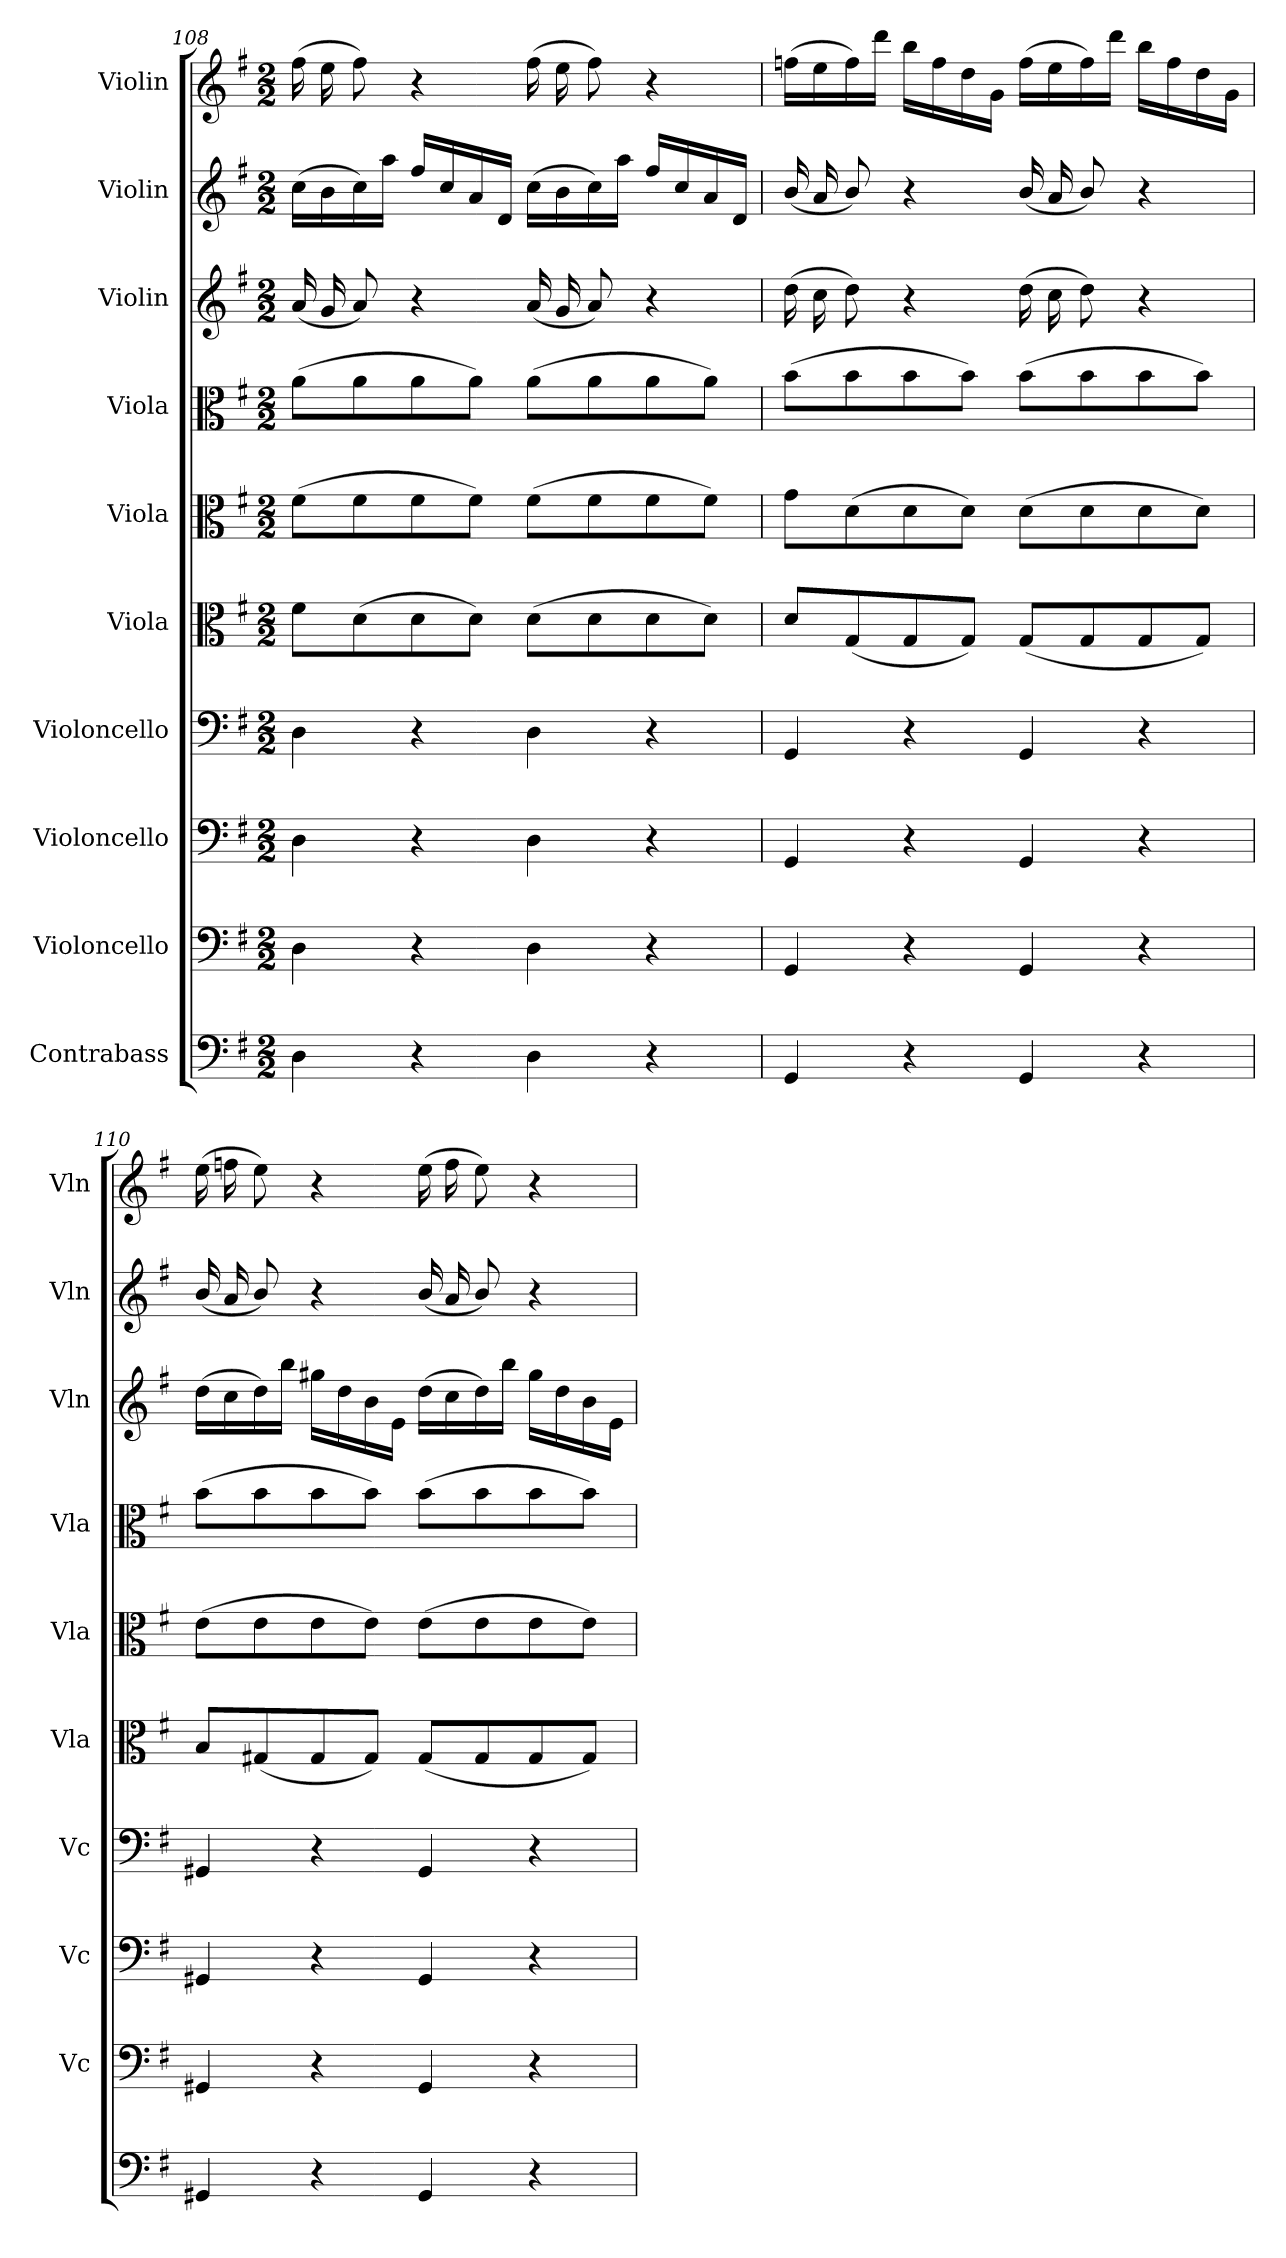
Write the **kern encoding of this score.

**kern	**kern	**kern	**kern	**kern	**kern	**kern	**kern	**kern	**kern
*part10	*part9	*part8	*part7	*part6	*part5	*part4	*part3	*part2	*part1
*staff10	*staff9	*staff8	*staff7	*staff6	*staff5	*staff4	*staff3	*staff2	*staff1
*I"Contrabass	*I"Violoncello	*I"Violoncello	*I"Violoncello	*I"Viola	*I"Viola	*I"Viola	*I"Violin	*I"Violin	*I"Violin
*	*I'Vc	*I'Vc	*I'Vc	*I'Vla	*I'Vla	*I'Vla	*I'Vln	*I'Vln	*I'Vln
*clefF4	*clefF4	*clefF4	*clefF4	*clefC3	*clefC3	*clefC3	*clefG2	*clefG2	*clefG2
*k[f#]	*k[f#]	*k[f#]	*k[f#]	*k[f#]	*k[f#]	*k[f#]	*k[f#]	*k[f#]	*k[f#]
*G:	*G:	*G:	*G:	*G:	*G:	*G:	*G:	*G:	*G:
*M2/2	*M2/2	*M2/2	*M2/2	*M2/2	*M2/2	*M2/2	*M2/2	*M2/2	*M2/2
=108	=108	=108	=108	=108	=108	=108	=108	=108	=108
4D\	4D\	4D\	4D\	8f#\L	(8f#\L	(8a\L	(16a/	(16cc\LL	(16ff#\
.	.	.	.	.	.	.	16g/	16b\	16ee\
.	.	.	.	(8d\	8f#\	8a\	8a/)	16cc\)	8ff#\)
.	.	.	.	.	.	.	.	16aa\JJ	.
4r	4r	4r	4r	8d\	8f#\	8a\	4r	16ff#/LL	4r
.	.	.	.	.	.	.	.	16cc/	.
.	.	.	.	8d\J)	8f#\J)	8a\J)	.	16a/	.
.	.	.	.	.	.	.	.	16d/JJ	.
4D\	4D\	4D\	4D\	(8d\L	(8f#\L	(8a\L	(16a/	(16cc\LL	(16ff#\
.	.	.	.	.	.	.	16g/	16b\	16ee\
.	.	.	.	8d\	8f#\	8a\	8a/)	16cc\)	8ff#\)
.	.	.	.	.	.	.	.	16aa\JJ	.
4r	4r	4r	4r	8d\	8f#\	8a\	4r	16ff#/LL	4r
.	.	.	.	.	.	.	.	16cc/	.
.	.	.	.	8d\J)	8f#\J)	8a\J)	.	16a/	.
.	.	.	.	.	.	.	.	16d/JJ	.
=109	=109	=109	=109	=109	=109	=109	=109	=109	=109
4GG/	4GG/	4GG/	4GG/	8d/L	8g\L	(8b\L	(16dd\	(16b/	(16ffn\LL
.	.	.	.	.	.	.	16cc\	16a/	16ee\
.	.	.	.	(8G/	(8d\	8b\	8dd\)	8b/)	16ff\)
.	.	.	.	.	.	.	.	.	16ddd\JJ
4r	4r	4r	4r	8G/	8d\	8b\	4r	4r	16bb\LL
.	.	.	.	.	.	.	.	.	16ff\
.	.	.	.	8G/J)	8d\J)	8b\J)	.	.	16dd\
.	.	.	.	.	.	.	.	.	16g\JJ
4GG/	4GG/	4GG/	4GG/	(8G/L	(8d\L	(8b\L	(16dd\	(16b/	(16ff\LL
.	.	.	.	.	.	.	16cc\	16a/	16ee\
.	.	.	.	8G/	8d\	8b\	8dd\)	8b/)	16ff\)
.	.	.	.	.	.	.	.	.	16ddd\JJ
4r	4r	4r	4r	8G/	8d\	8b\	4r	4r	16bb\LL
.	.	.	.	.	.	.	.	.	16ff\
.	.	.	.	8G/J)	8d\J)	8b\J)	.	.	16dd\
.	.	.	.	.	.	.	.	.	16g\JJ
=110	=110	=110	=110	=110	=110	=110	=110	=110	=110
4GG#X/	4GG#X/	4GG#X/	4GG#X/	8B/L	(8e\L	(8b\L	(16dd\LL	(16b/	(16ee\
.	.	.	.	.	.	.	16cc\	16a/	16ffn\
.	.	.	.	(8G#X/	8e\	8b\	16dd\)	8b/)	8ee\)
.	.	.	.	.	.	.	16bb\JJ	.	.
4r	4r	4r	4r	8G#/	8e\	8b\	16gg#X\LL	4r	4r
.	.	.	.	.	.	.	16dd\	.	.
.	.	.	.	8G#/J)	8e\J)	8b\J)	16b\	.	.
.	.	.	.	.	.	.	16e\JJ	.	.
4GG#/	4GG#/	4GG#/	4GG#/	(8G#/L	(8e\L	(8b\L	(16dd\LL	(16b/	(16ee\
.	.	.	.	.	.	.	16cc\	16a/	16ff\
.	.	.	.	8G#/	8e\	8b\	16dd\)	8b/)	8ee\)
.	.	.	.	.	.	.	16bb\JJ	.	.
4r	4r	4r	4r	8G#/	8e\	8b\	16gg#\LL	4r	4r
.	.	.	.	.	.	.	16dd\	.	.
.	.	.	.	8G#/J)	8e\J)	8b\J)	16b\	.	.
.	.	.	.	.	.	.	16e\JJ	.	.
=	=	=	=	=	=	=	=	=	=
*-	*-	*-	*-	*-	*-	*-	*-	*-	*-
